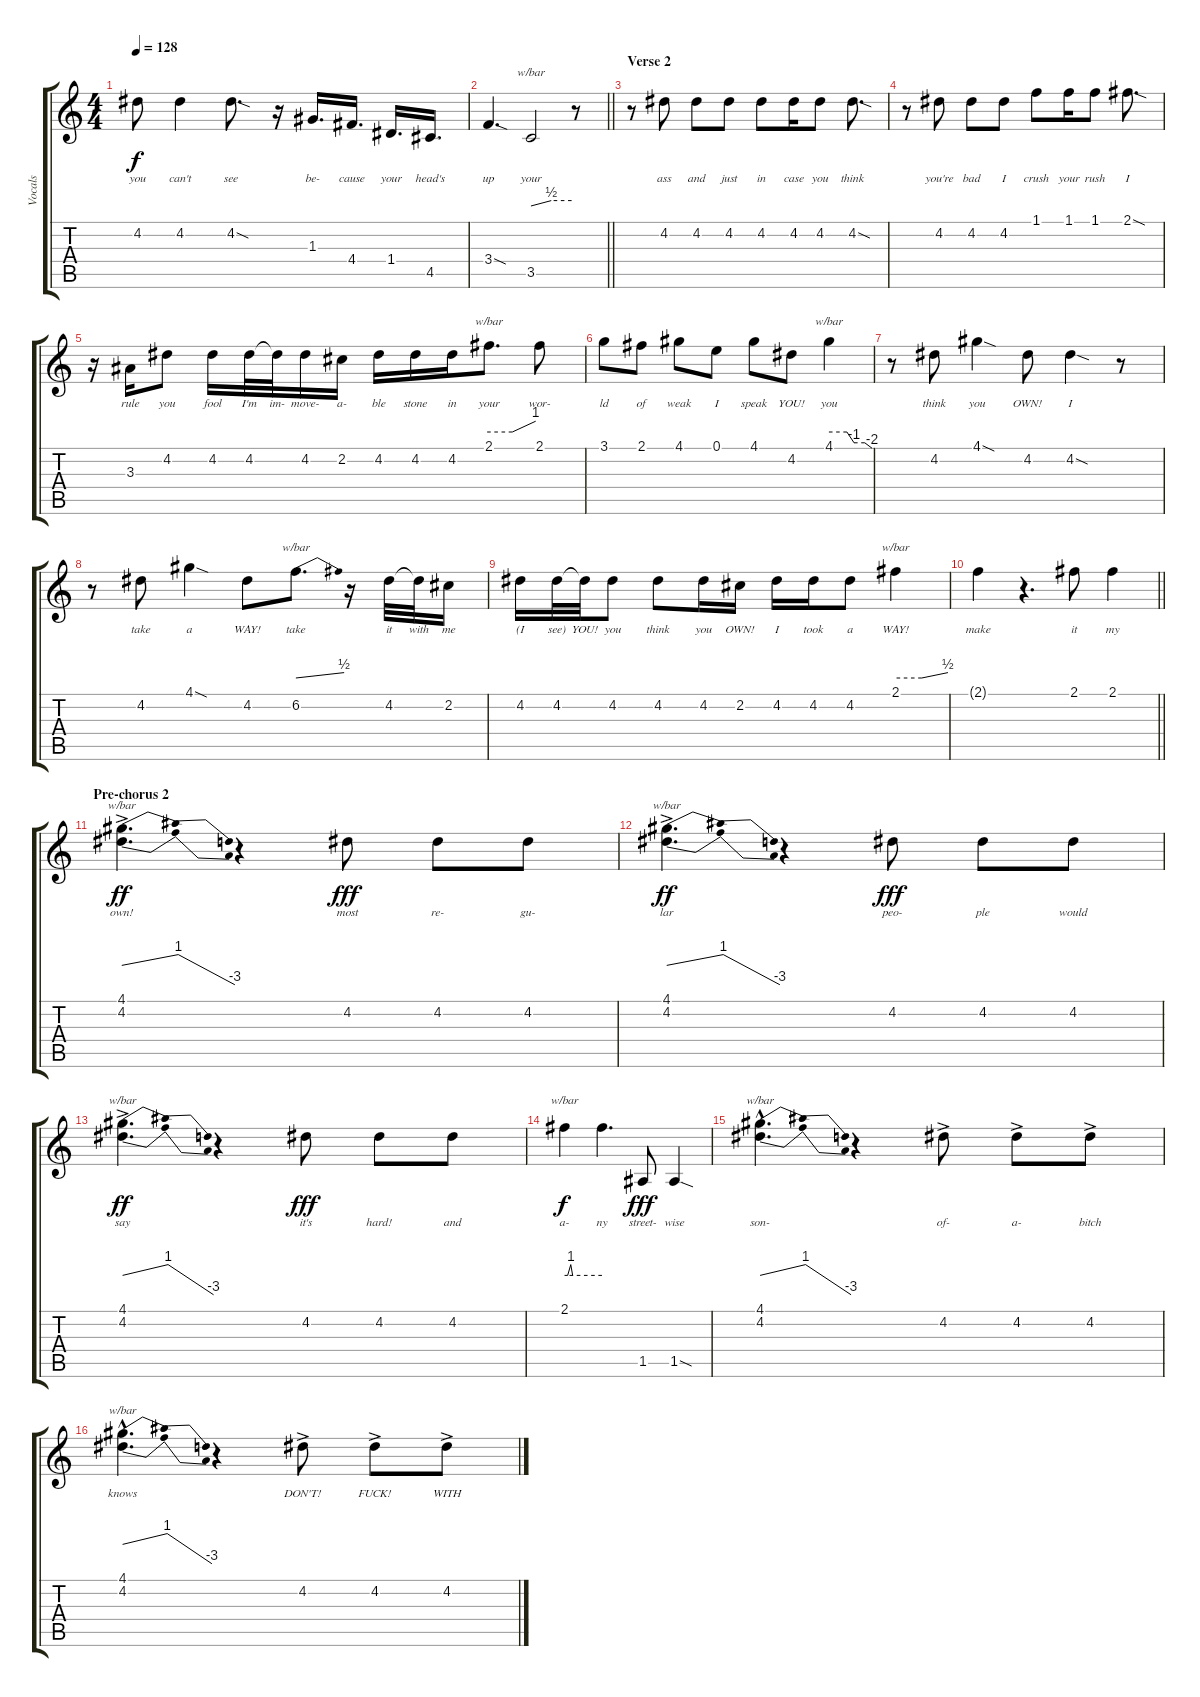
\track ("Vocals" "Vocals") {instrument overdrivenguitar}
\staff {score tabs}
\tuning (E4 B3 G3 D3 A2 E2) {hide}
\ts (4 4)
\tempo 128
\clef g2
\ks c
4.2{t}.8{lyrics (0 "you") lyrics (1 "") lyrics (2 "") lyrics (3 "") lyrics (4 "") dy f} 4.2.4{lyrics (0 "can't") lyrics (1 "") lyrics (2 "") lyrics (3 "") lyrics (4 "")} 4.2{sod}.8{d lyrics (0 "see") lyrics (1 "") lyrics (2 "") lyrics (3 "") lyrics (4 "")} r.16 1.3.16{d lyrics (0 "be-") lyrics (1 "") lyrics (2 "") lyrics (3 "") lyrics (4 "")} 4.4.16{d lyrics (0 "cause") lyrics (1 "") lyrics (2 "") lyrics (3 "") lyrics (4 "")} 1.4.16{d lyrics (0 "your") lyrics (1 "") lyrics (2 "") lyrics (3 "") lyrics (4 "")} 4.5.16{d lyrics (0 "head's") lyrics (1 "") lyrics (2 "") lyrics (3 "") lyrics (4 "")} |
\barLineRight lightlight
3.4{sod}.4{d lyrics (0 "up") lyrics (1 "") lyrics (2 "") lyrics (3 "") lyrics (4 "")} 3.5.2{tbe (custom default 0 0 30 2 60 2) lyrics (0 "your") lyrics (1 "") lyrics (2 "") lyrics (3 "") lyrics (4 "")} r.8 |
\section ("" "Verse 2")
r.8 4.2.8{lyrics (0 "ass") lyrics (1 "") lyrics (2 "") lyrics (3 "") lyrics (4 "")} 4.2.8{lyrics (0 "and") lyrics (1 "") lyrics (2 "") lyrics (3 "") lyrics (4 "")} 4.2.8{lyrics (0 "just") lyrics (1 "") lyrics (2 "") lyrics (3 "") lyrics (4 "")} 4.2.8{lyrics (0 "in") lyrics (1 "") lyrics (2 "") lyrics (3 "") lyrics (4 "")} 4.2.16{lyrics (0 "case") lyrics (1 "") lyrics (2 "") lyrics (3 "") lyrics (4 "")} 4.2.8{lyrics (0 "you") lyrics (1 "") lyrics (2 "") lyrics (3 "") lyrics (4 "")} 4.2{sod}.8{d lyrics (0 "think") lyrics (1 "") lyrics (2 "") lyrics (3 "") lyrics (4 "")} |
r.8 4.2.8{lyrics (0 "you're") lyrics (1 "") lyrics (2 "") lyrics (3 "") lyrics (4 "")} 4.2.8{lyrics (0 "bad") lyrics (1 "") lyrics (2 "") lyrics (3 "") lyrics (4 "")} 4.2.8{lyrics (0 "I") lyrics (1 "") lyrics (2 "") lyrics (3 "") lyrics (4 "")} 1.1.8{lyrics (0 "crush") lyrics (1 "") lyrics (2 "") lyrics (3 "") lyrics (4 "")} 1.1.16{lyrics (0 "your") lyrics (1 "") lyrics (2 "") lyrics (3 "") lyrics (4 "")} 1.1.8{lyrics (0 "rush") lyrics (1 "") lyrics (2 "") lyrics (3 "") lyrics (4 "")} 2.1{sod}.8{d lyrics (0 "I") lyrics (1 "") lyrics (2 "") lyrics (3 "") lyrics (4 "")} |
r.16 3.3.16{lyrics (0 "rule") lyrics (1 "") lyrics (2 "") lyrics (3 "") lyrics (4 "")} 4.2.8{lyrics (0 "you") lyrics (1 "") lyrics (2 "") lyrics (3 "") lyrics (4 "")} 4.2.16{lyrics (0 "fool") lyrics (1 "") lyrics (2 "") lyrics (3 "") lyrics (4 "")} 4.2.32{lyrics (0 "I'm") lyrics (1 "") lyrics (2 "") lyrics (3 "") lyrics (4 "")} 4.2{t}.32{lyrics (0 "im-") lyrics (1 "") lyrics (2 "") lyrics (3 "") lyrics (4 "")} 4.2.16{lyrics (0 "move-") lyrics (1 "") lyrics (2 "") lyrics (3 "") lyrics (4 "")} 2.2.16{lyrics (0 "a-") lyrics (1 "") lyrics (2 "") lyrics (3 "") lyrics (4 "")} 4.2.16{lyrics (0 "ble") lyrics (1 "") lyrics (2 "") lyrics (3 "") lyrics (4 "")} 4.2.16{lyrics (0 "stone") lyrics (1 "") lyrics (2 "") lyrics (3 "") lyrics (4 "")} 4.2.16{lyrics (0 "in") lyrics (1 "") lyrics (2 "") lyrics (3 "") lyrics (4 "")} 2.1.8{d tbe (custom default 0 0 30 0 60 4) lyrics (0 "your") lyrics (1 "") lyrics (2 "") lyrics (3 "") lyrics (4 "")} 2.1.8{lyrics (0 "wor-") lyrics (1 "") lyrics (2 "") lyrics (3 "") lyrics (4 "")} |
3.1.8{lyrics (0 "ld") lyrics (1 "") lyrics (2 "") lyrics (3 "") lyrics (4 "")} 2.1.8{lyrics (0 "of") lyrics (1 "") lyrics (2 "") lyrics (3 "") lyrics (4 "")} 4.1.8{lyrics (0 "weak") lyrics (1 "") lyrics (2 "") lyrics (3 "") lyrics (4 "")} 0.1.8{lyrics (0 "I") lyrics (1 "") lyrics (2 "") lyrics (3 "") lyrics (4 "")} 4.1.8{lyrics (0 "speak") lyrics (1 "") lyrics (2 "") lyrics (3 "") lyrics (4 "")} 4.2.8{lyrics (0 "YOU!") lyrics (1 "") lyrics (2 "") lyrics (3 "") lyrics (4 "")} 4.1.4{tbe (custom default 0 0 25 0 35 -4 50 -4 60 -8) lyrics (0 "you") lyrics (1 "") lyrics (2 "") lyrics (3 "") lyrics (4 "")} |
r.8 4.2.8{lyrics (0 "think") lyrics (1 "") lyrics (2 "") lyrics (3 "") lyrics (4 "")} 4.1{sod}.4{lyrics (0 "you") lyrics (1 "") lyrics (2 "") lyrics (3 "") lyrics (4 "")} 4.2.8{lyrics (0 "OWN!") lyrics (1 "") lyrics (2 "") lyrics (3 "") lyrics (4 "")} 4.2{sod}.4{lyrics (0 "I") lyrics (1 "") lyrics (2 "") lyrics (3 "") lyrics (4 "")} r.8 |
r.8 4.2.8{lyrics (0 "take") lyrics (1 "") lyrics (2 "") lyrics (3 "") lyrics (4 "")} 4.1{sod}.4{lyrics (0 "a") lyrics (1 "") lyrics (2 "") lyrics (3 "") lyrics (4 "")} 4.2.8{lyrics (0 "WAY!") lyrics (1 "") lyrics (2 "") lyrics (3 "") lyrics (4 "")} 6.2.8{d tbe (dive default 0 0 60 2) lyrics (0 "take") lyrics (1 "") lyrics (2 "") lyrics (3 "") lyrics (4 "")} r.16 4.2.32{lyrics (0 "it") lyrics (1 "") lyrics (2 "") lyrics (3 "") lyrics (4 "")} 4.2{t}.32{lyrics (0 "with") lyrics (1 "") lyrics (2 "") lyrics (3 "") lyrics (4 "")} 2.2.16{lyrics (0 "me") lyrics (1 "") lyrics (2 "") lyrics (3 "") lyrics (4 "")} |
4.2.16{lyrics (0 "(I") lyrics (1 "") lyrics (2 "") lyrics (3 "") lyrics (4 "")} 4.2.32{lyrics (0 "see)") lyrics (1 "") lyrics (2 "") lyrics (3 "") lyrics (4 "")} 4.2{t}.32{lyrics (0 "YOU!") lyrics (1 "") lyrics (2 "") lyrics (3 "") lyrics (4 "")} 4.2.8{lyrics (0 "you") lyrics (1 "") lyrics (2 "") lyrics (3 "") lyrics (4 "")} 4.2.8{lyrics (0 "think") lyrics (1 "") lyrics (2 "") lyrics (3 "") lyrics (4 "")} 4.2.16{lyrics (0 "you") lyrics (1 "") lyrics (2 "") lyrics (3 "") lyrics (4 "")} 2.2.16{lyrics (0 "OWN!") lyrics (1 "") lyrics (2 "") lyrics (3 "") lyrics (4 "")} 4.2.16{lyrics (0 "I") lyrics (1 "") lyrics (2 "") lyrics (3 "") lyrics (4 "")} 4.2.16{lyrics (0 "took") lyrics (1 "") lyrics (2 "") lyrics (3 "") lyrics (4 "")} 4.2.8{lyrics (0 "a") lyrics (1 "") lyrics (2 "") lyrics (3 "") lyrics (4 "")} 2.1.4{tbe (custom default 0 0 30 0 60 2) lyrics (0 "WAY!") lyrics (1 "") lyrics (2 "") lyrics (3 "") lyrics (4 "")} |
\barLineRight lightlight
2.1{t}.4{lyrics (0 "make") lyrics (1 "") lyrics (2 "") lyrics (3 "") lyrics (4 "")} r.4{d} 2.1.8{lyrics (0 "it") lyrics (1 "") lyrics (2 "") lyrics (3 "") lyrics (4 "")} 2.1.4{lyrics (0 "my") lyrics (1 "") lyrics (2 "") lyrics (3 "") lyrics (4 "")} |
\section ("" "Pre-chorus 2")
(4.1{ac} 4.2{ac}).4{d tbe (dip default 0 0 10 4 35 4 60 -12) lyrics (0 "own!") lyrics (1 "") lyrics (2 "") lyrics (3 "") lyrics (4 "") dy ff} r.4 4.2.8{lyrics (0 "most") lyrics (1 "") lyrics (2 "") lyrics (3 "") lyrics (4 "") dy fff} 4.2.8{lyrics (0 "re-") lyrics (1 "") lyrics (2 "") lyrics (3 "") lyrics (4 "")} 4.2.8{lyrics (0 "gu-") lyrics (1 "") lyrics (2 "") lyrics (3 "") lyrics (4 "")} |
(4.1{ac} 4.2{ac}).4{d tbe (dip default 0 0 10 4 35 4 60 -12) lyrics (0 "lar") lyrics (1 "") lyrics (2 "") lyrics (3 "") lyrics (4 "") dy ff} r.4 4.2.8{lyrics (0 "peo-") lyrics (1 "") lyrics (2 "") lyrics (3 "") lyrics (4 "") dy fff} 4.2.8{lyrics (0 "ple") lyrics (1 "") lyrics (2 "") lyrics (3 "") lyrics (4 "")} 4.2.8{lyrics (0 "would") lyrics (1 "") lyrics (2 "") lyrics (3 "") lyrics (4 "")} |
(4.1{ac} 4.2{ac}).4{d tbe (dip default 0 0 10 4 35 4 60 -12) lyrics (0 "say") lyrics (1 "") lyrics (2 "") lyrics (3 "") lyrics (4 "") dy ff} r.4 4.2.8{lyrics (0 "it's") lyrics (1 "") lyrics (2 "") lyrics (3 "") lyrics (4 "") dy fff} 4.2.8{lyrics (0 "hard!") lyrics (1 "") lyrics (2 "") lyrics (3 "") lyrics (4 "")} 4.2.8{lyrics (0 "and") lyrics (1 "") lyrics (2 "") lyrics (3 "") lyrics (4 "")} |
2.1.4{tbe (custom default 0 0 5 0 10 4 13 0 60 0) lyrics (0 "a-") lyrics (1 "") lyrics (2 "") lyrics (3 "") lyrics (4 "") dy f} 2.1{t}.4{d lyrics (0 "ny") lyrics (1 "") lyrics (2 "") lyrics (3 "") lyrics (4 "")} 1.5.8{lyrics (0 "street-") lyrics (1 "") lyrics (2 "") lyrics (3 "") lyrics (4 "") dy fff} 1.5{sod}.4{lyrics (0 "wise") lyrics (1 "") lyrics (2 "") lyrics (3 "") lyrics (4 "")} |
(4.1{hac} 4.2{hac}).4{d tbe (dip default 0 0 10 4 35 4 60 -12) lyrics (0 "son-") lyrics (1 "") lyrics (2 "") lyrics (3 "") lyrics (4 "")} r.4 4.2{ac}.8{lyrics (0 "of-") lyrics (1 "") lyrics (2 "") lyrics (3 "") lyrics (4 "")} 4.2{ac}.8{lyrics (0 "a-") lyrics (1 "") lyrics (2 "") lyrics (3 "") lyrics (4 "")} 4.2{ac}.8{lyrics (0 "bitch") lyrics (1 "") lyrics (2 "") lyrics (3 "") lyrics (4 "")} |
(4.1{hac} 4.2{hac}).4{d tbe (dip default 0 0 10 4 35 4 60 -12) lyrics (0 "knows") lyrics (1 "") lyrics (2 "") lyrics (3 "") lyrics (4 "")} r.4 4.2{ac}.8{lyrics (0 "DON'T!") lyrics (1 "") lyrics (2 "") lyrics (3 "") lyrics (4 "")} 4.2{ac}.8{lyrics (0 "FUCK!") lyrics (1 "") lyrics (2 "") lyrics (3 "") lyrics (4 "")} 4.2{ac}.8{lyrics (0 "WITH") lyrics (1 "") lyrics (2 "") lyrics (3 "") lyrics (4 "")}
